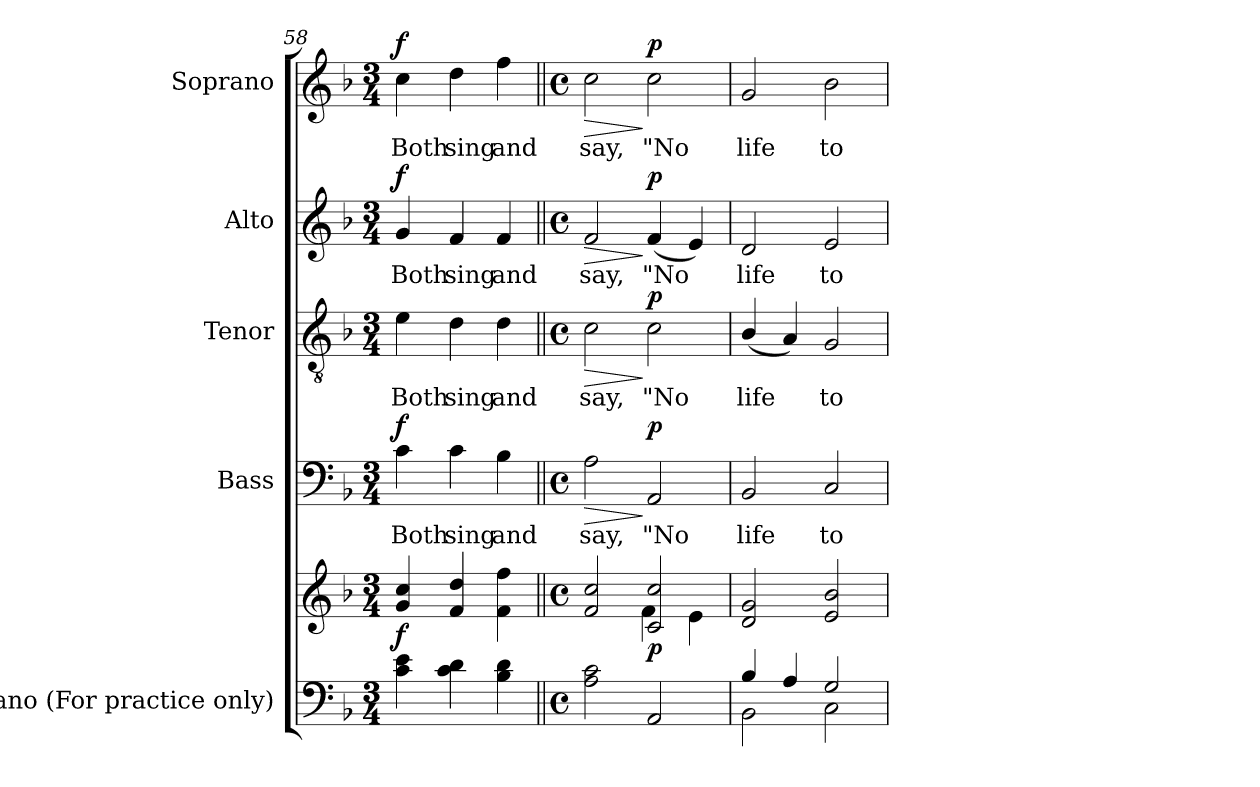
**kern	**kern	**dynam	**kern	**text	**dynam	**kern	**text	**dynam	**kern	**text	**dynam	**kern	**text	**dynam
*part5	*part5	*part5	*part4	*part4	*part4	*part3	*part3	*part3	*part2	*part2	*part2	*part1	*part1	*part1
*staff6	*staff5	*staff5/6	*staff4	*staff4	*staff4	*staff3	*staff3	*staff3	*staff2	*staff2	*staff2	*staff1	*staff1	*staff1
*I"Piano (For practice only)	*	*	*I"Bass	*	*	*I"Tenor	*	*	*I"Alto	*	*	*I"Soprano	*	*
*I'Pno.	*	*	*I'B.	*	*	*I'T.	*	*	*I'A.	*	*	*I'S.	*	*
*clefF4	*clefG2	*	*clefF4	*	*	*clefGv2	*	*	*clefG2	*	*	*clefG2	*	*
*	*	*	*	*	*	*ITrd7c12	*	*	*	*	*	*	*	*
*k[b-]	*k[b-]	*	*k[b-]	*	*	*k[b-]	*	*	*k[b-]	*	*	*k[b-]	*	*
*F:	*F:	*	*F:	*	*	*F:	*	*	*F:	*	*	*F:	*	*
*M3/4	*M3/4	*	*M3/4	*	*	*M3/4	*	*	*M3/4	*	*	*M3/4	*	*
=58	=58	=58	=58	=58	=58	=58	=58	=58	=58	=58	=58	=58	=58	=58
!	!	!	!	!LO:LY:b:color=#000000	!	!	!	!	!	!	!	!	!	!
!	!	!	!	!	!	!	!LO:LY:b:color=#000000	!	!	!	!	!	!	!
!	!	!	!	!	!	!	!	!	!	!LO:LY:b:color=#000000	!	!	!	!
!	!	!	!	!	!	!	!	!	!	!	!	!	!LO:LY:b:color=#000000	!
4ci\ 4ei	4gi/ 4cci	f	4ci\	Both	f	4Ei\	Both	.	4gi/	Both	f	4cci\	Both	f
!	!	!	!	!LO:LY:b:color=#000000	!	!	!	!	!	!	!	!	!	!
!	!	!	!	!	!	!	!LO:LY:b:color=#000000	!	!	!	!	!	!	!
!	!	!	!	!	!	!	!	!	!	!LO:LY:b:color=#000000	!	!	!	!
!	!	!	!	!	!	!	!	!	!	!	!	!	!LO:LY:b:color=#000000	!
4ci\ 4di	4fi/ 4ddi	.	4ci\	sing	.	4Di\	sing	.	4fi/	sing	.	4ddi\	sing	.
!	!	!	!	!LO:LY:b:color=#000000	!	!	!	!	!	!	!	!	!	!
!	!	!	!	!	!	!	!LO:LY:b:color=#000000	!	!	!	!	!	!	!
!	!	!	!	!	!	!	!	!	!	!LO:LY:b:color=#000000	!	!	!	!
!	!	!	!	!	!	!	!	!	!	!	!	!	!LO:LY:b:color=#000000	!
4B-i\ 4di	4fi\ 4ffi	.	4B-i\	and	.	4Di\	and	.	4fi/	and	.	4ffi\	and	.
=59||	=59||	=59||	=59||	=59||	=59||	=59||	=59||	=59||	=59||	=59||	=59||	=59||	=59||	=59||
*M4/4	*M4/4	*	*M4/4	*	*	*M4/4	*	*	*M4/4	*	*	*M4/4	*	*
*met(c)	*met(c)	*	*met(c)	*	*	*met(c)	*	*	*met(c)	*	*	*met(c)	*	*
*	*^	*	*	*	*	*	*	*	*	*	*	*	*	*
!	!	!	!	!	!LO:LY:b:color=#000000	!LO:HP:b	!	!	!	!	!	!	!	!	!
!	!	!	!	!	!	!	!	!LO:LY:b:color=#000000	!LO:HP:b	!	!	!	!	!	!
!	!	!	!	!	!	!	!	!	!	!	!LO:LY:b:color=#000000	!LO:HP:b	!	!	!
!	!	!	!	!	!	!	!	!	!	!	!	!	!	!LO:LY:b:color=#000000	!LO:HP:b
2Ai\ 2ci	2fi/ 2cci	2ryy	.	2Ai\	say,	>	2Ci\	say,	>	2fi/	say,	>	2cci\	say,	>
!	!	!	!	!	!LO:LY:b:color=#000000	!	!	!	!	!	!	!	!	!	!
!	!	!	!	!	!	!	!	!LO:LY:b:color=#000000	!	!	!	!	!	!	!
!	!	!	!	!	!	!	!	!	!	!	!LO:LY:b:color=#000000	!	!	!	!
!	!	!	!	!	!	!	!	!	!	!	!	!	!	!LO:LY:b:color=#000000	!
2AAi/	2ci/ 2cci	4fi\	p	2AAi/	"No	] p	2Ci\	"No	] p	(4fi/	"No	] p	2cci\	"No	] p
.	.	4ei\	.	.	.	.	.	.	.	4ei/)	.	.	.	.	.
*	*v	*v	*	*	*	*	*	*	*	*	*	*	*	*	*
=60	=60	=60	=60	=60	=60	=60	=60	=60	=60	=60	=60	=60	=60	=60
*^	*	*	*	*	*	*	*	*	*	*	*	*	*	*
*	*	*^	*	*	*	*	*	*	*	*	*	*	*	*	*
!	!	!	!	!	!	!LO:LY:b:color=#000000	!	!	!	!	!	!	!	!	!	!
*	*	*v	*v	*	*	*	*	*	*	*	*	*	*	*	*	*
*	*	*^	*	*	*	*	*	*	*	*	*	*	*	*	*
!	!	!	!	!	!	!	!	!	!LO:LY:b:color=#000000	!	!	!	!	!	!	!
*	*	*v	*v	*	*	*	*	*	*	*	*	*	*	*	*	*
*	*	*^	*	*	*	*	*	*	*	*	*	*	*	*	*
!	!	!	!	!	!	!	!	!	!	!	!	!LO:LY:b:color=#000000	!	!	!	!
*	*	*v	*v	*	*	*	*	*	*	*	*	*	*	*	*	*
*	*	*^	*	*	*	*	*	*	*	*	*	*	*	*	*
!	!	!	!	!	!	!	!	!	!	!	!	!	!	!	!LO:LY:b:color=#000000	!
*	*	*v	*v	*	*	*	*	*	*	*	*	*	*	*	*	*
4B-i/	2BB-i\	2di/ 2gi	.	2BB-i/	life	.	(4BB-i/	life	.	2di/	life	.	2gi/	life	.
4Ai/	.	.	.	.	.	.	4AAi/)	.	.	.	.	.	.	.	.
!	!	!	!	!	!LO:LY:b:color=#000000	!	!	!	!	!	!	!	!	!	!
!	!	!	!	!	!	!	!	!LO:LY:b:color=#000000	!	!	!	!	!	!	!
!	!	!	!	!	!	!	!	!	!	!	!LO:LY:b:color=#000000	!	!	!	!
!	!	!	!	!	!	!	!	!	!	!	!	!	!	!LO:LY:b:color=#000000	!
2Gi/	2Ci\	2ei/ 2b-i	.	2Ci/	to	.	2GGi/	to	.	2ei/	to	.	2b-i\	to	.
*v	*v	*	*	*	*	*	*	*	*	*	*	*	*	*	*
=	=	=	=	=	=	=	=	=	=	=	=	=	=	=
*-	*-	*-	*-	*-	*-	*-	*-	*-	*-	*-	*-	*-	*-	*-
